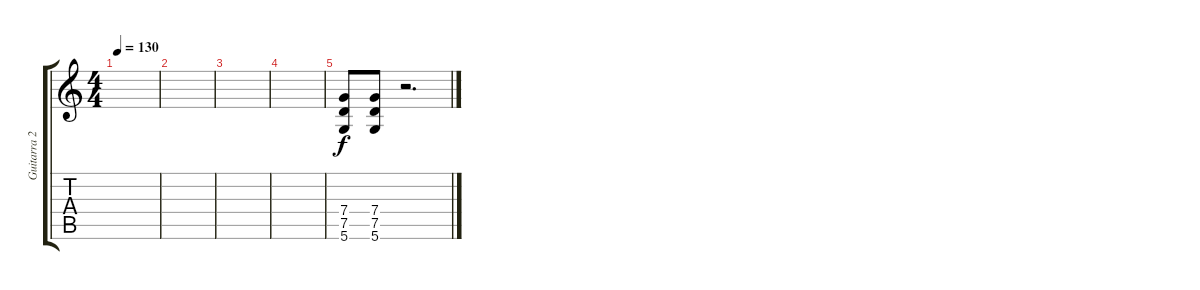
\track ("Guitarra 2" "Guitarra 2") {instrument distortionguitar}
\staff {score tabs}
\tuning (D4 A3 F3 C3 G2 D2) {hide}
\ts (4 4)
\tempo 130
\clef g2
\ks c
|
|
|
|
(7.4 7.5 5.6).8 (7.4 7.5 5.6).8 r.2{d}
